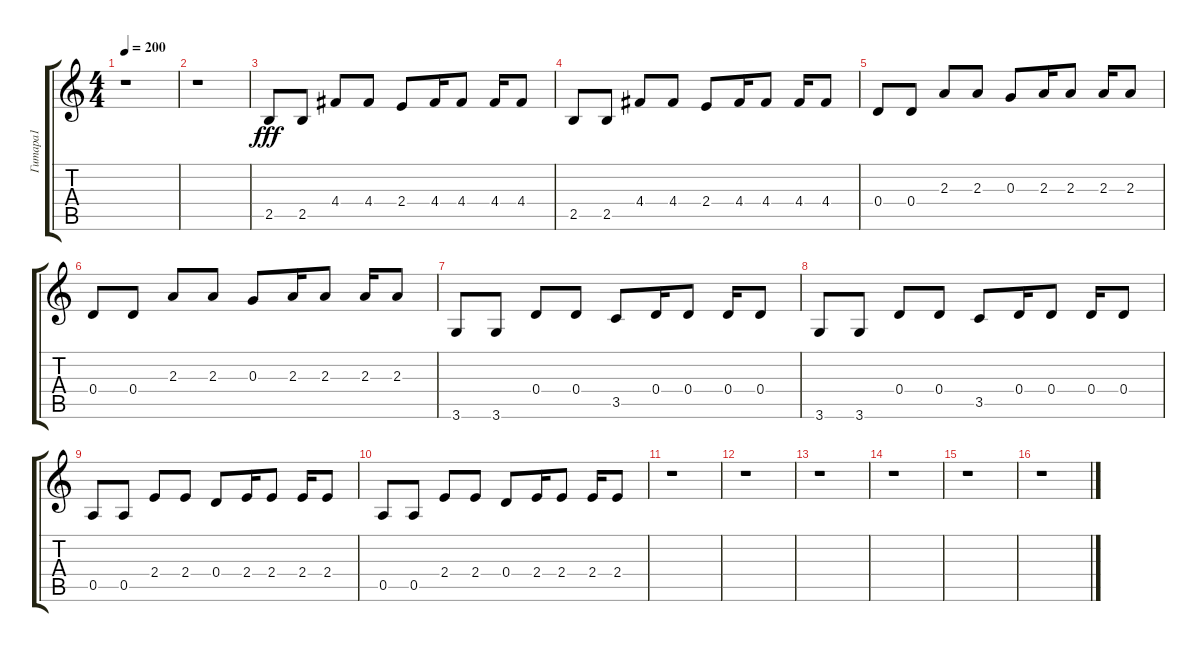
\track ("Гитара1" "Гитара1") {instrument distortionguitar}
\staff {score tabs}
\tuning (E4 B3 G3 D3 A2 E2) {hide}
\ts (4 4)
\tempo 200
\clef g2
\ks c
r.1{dy fff} |
r.1 |
2.5.8 2.5.8 4.4.8 4.4.8 2.4.8 4.4.16 4.4.8 4.4.16 4.4.8 |
2.5.8 2.5.8 4.4.8 4.4.8 2.4.8 4.4.16 4.4.8 4.4.16 4.4.8 |
0.4.8 0.4.8 2.3.8 2.3.8 0.3.8 2.3.16 2.3.8 2.3.16 2.3.8 |
0.4.8 0.4.8 2.3.8 2.3.8 0.3.8 2.3.16 2.3.8 2.3.16 2.3.8 |
3.6.8 3.6.8 0.4.8 0.4.8 3.5.8 0.4.16 0.4.8 0.4.16 0.4.8 |
3.6.8 3.6.8 0.4.8 0.4.8 3.5.8 0.4.16 0.4.8 0.4.16 0.4.8 |
0.5.8 0.5.8 2.4.8 2.4.8 0.4.8 2.4.16 2.4.8 2.4.16 2.4.8 |
0.5.8 0.5.8 2.4.8 2.4.8 0.4.8 2.4.16 2.4.8 2.4.16 2.4.8 |
r.1 |
r.1 |
r.1 |
r.1 |
r.1 |
r.1
